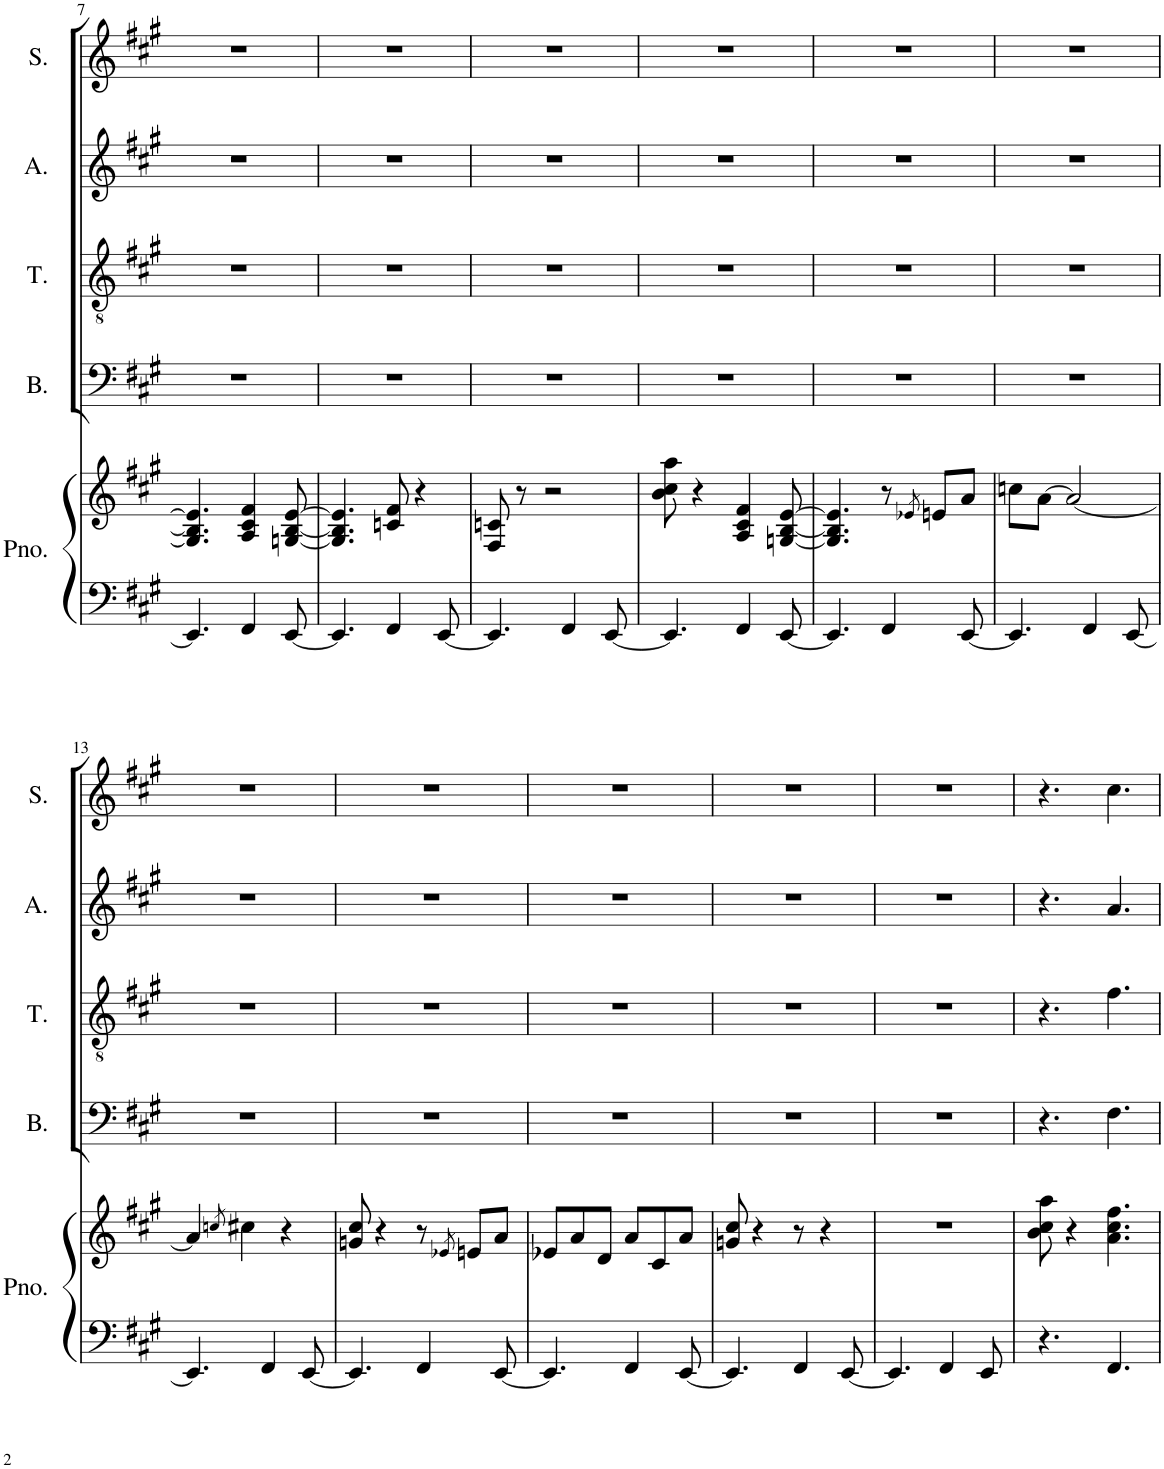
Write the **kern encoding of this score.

**kern	**kern	**kern	**kern	**kern	**kern
*part5	*part5	*part4	*part3	*part2	*part1
*staff6	*staff5	*staff4	*staff3	*staff2	*staff1
*I"Piano	*	*I"Bass	*I"Tenor	*I"Alto	*I"Soprano
*I'Pno.	*	*I'B.	*I'T.	*I'A.	*I'S.
!!LO:PB:g=z
*clefF4	*clefG2	*clefF4	*clefGv2	*clefG2	*clefG2
*k[f#c#g#]	*k[f#c#g#]	*k[f#c#g#]	*k[f#c#g#]	*k[f#c#g#]	*k[f#c#g#]
*M6/8	*M6/8	*M6/8	*M6/8	*M6/8	*M6/8
=7	=7	=7	=7	=7	=7
4.EE/]	4.G/] 4.B/] 4.e/]	2.r	2.r	2.r	2.r
4FF#/	4A/ 4c#/ 4f#/	.	.	.	.
[8EE/	[8Gn/ [8B/ [8e/	.	.	.	.
=8	=8	=8	=8	=8	=8
4.EE/]	4.G/] 4.B/] 4.e/]	2.r	2.r	2.r	2.r
4FF#/	8cn/ 8f#/	.	.	.	.
.	4r	.	.	.	.
[8EE/	.	.	.	.	.
=9	=9	=9	=9	=9	=9
4.EE/]	8F#/ 8cn/	2.r	2.r	2.r	2.r
.	8r	.	.	.	.
.	2r	.	.	.	.
4FF#/	.	.	.	.	.
[8EE/	.	.	.	.	.
=10	=10	=10	=10	=10	=10
4.EE/]	8b\ 8cc#\ 8aa\	2.r	2.r	2.r	2.r
.	4r	.	.	.	.
4FF#/	4A/ 4c#/ 4f#/	.	.	.	.
[8EE/	[8Gn/ [8B/ [8e/	.	.	.	.
=11	=11	=11	=11	=11	=11
4.EE/]	4.G/] 4.B/] 4.e/]	2.r	2.r	2.r	2.r
4FF#/	8r	.	.	.	.
.	8qe-X/	.	.	.	.
.	8en/L	.	.	.	.
[8EE/	8a/J	.	.	.	.
=12	=12	=12	=12	=12	=12
4.EE/]	8ccn\L	2.r	2.r	2.r	2.r
.	[8a\J	.	.	.	.
.	2a/_	.	.	.	.
4FF#/	.	.	.	.	.
[8EE/	.	.	.	.	.
!!LO:LB:g=z
=13	=13	=13	=13	=13	=13
4.EE/]	4a/]	2.r	2.r	2.r	2.r
.	8qccn/	.	.	.	.
.	4cc#X\	.	.	.	.
4FF#/	.	.	.	.	.
.	4r	.	.	.	.
[8EE/	.	.	.	.	.
=14	=14	=14	=14	=14	=14
4.EE/]	8gn/ 8cc#/	2.r	2.r	2.r	2.r
.	4r	.	.	.	.
4FF#/	8r	.	.	.	.
.	8qe-X/	.	.	.	.
.	8en/L	.	.	.	.
[8EE/	8a/J	.	.	.	.
=15	=15	=15	=15	=15	=15
4.EE/]	8e-X/L	2.r	2.r	2.r	2.r
.	8a/	.	.	.	.
.	8d/J	.	.	.	.
4FF#/	8a/L	.	.	.	.
.	8c#/	.	.	.	.
[8EE/	8a/J	.	.	.	.
=16	=16	=16	=16	=16	=16
4.EE/]	8gn/ 8cc#/	2.r	2.r	2.r	2.r
.	4r	.	.	.	.
4FF#/	8r	.	.	.	.
.	4r	.	.	.	.
[8EE/	.	.	.	.	.
=17	=17	=17	=17	=17	=17
4.EE/]	2.r	2.r	2.r	2.r	2.r
4FF#/	.	.	.	.	.
8EE/	.	.	.	.	.
=18	=18	=18	=18	=18	=18
4.r	8b\ 8cc#\ 8aa\	4.r	4.r	4.r	4.r
.	4r	.	.	.	.
4.FF#/	4.a\ 4.cc#\ 4.ff#\	4.F#\	4.f#\	4.a/	4.cc#\
=	=	=	=	=	=
*-	*-	*-	*-	*-	*-
